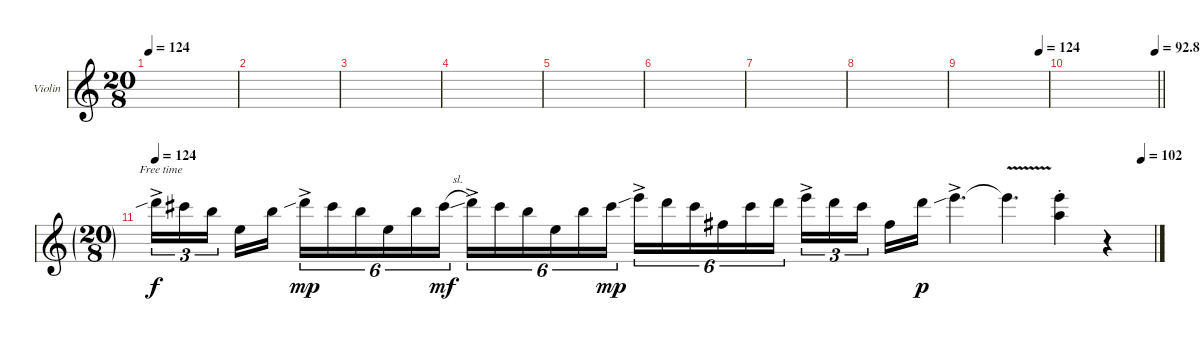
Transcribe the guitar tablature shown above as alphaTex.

\bracketExtendMode groupsimilarinstruments
\firstSystemTrackNameOrientation horizontal
\otherSystemsTrackNameOrientation horizontal
\track ("Violin (lead)" "Violin") {instrument violin}
\staff {score}
\tuning (E5 A4 D4 G3)
\ts (20 8)
\tempo 124
\clef g2
\ks c
|
|
|
|
|
|
|
|
\tempo (124 0.9)
|
\tempo (92.8353 0.975)
\barLineRight lightlight
|
\ft
\tempo 124
\tempo (102 0.9875)
\scale
0.333333 10.1{sib ac}.16{tu (3 2)} 9.1.16{tu (3 2)} 7.1.16{tu (3 2)} 7.2.16 7.1.16 10.1{sib ac}.16{tu (6 4) dy mp} 9.1.16{tu (6 4)} 7.1.16{tu (6 4)} 7.2.16{tu (6 4)} 7.1.16{tu (6 4)} 9.1{sl}.16{tu (6 4) dy mf} 10.1{ac}.16{tu (6 4)} 9.1.16{tu (6 4)} 7.1.16{tu (6 4)} 7.2.16{tu (6 4)} 7.1.16{tu (6 4)} 9.1.16{tu (6 4) dy mp} 12.1{sib ac}.16{tu (6 4)} 10.1.16{tu (6 4)} 9.1.16{tu (6 4)} 9.2.16{tu (6 4)} 9.1.16{tu (6 4)} 10.1.16{tu (6 4)} 12.1{ac}.16{tu (3 2)} 10.1.16{tu (3 2)} 9.1.16{tu (3 2)} 9.2.16 10.1.16{dy p} 12.1{sib ac}.4{d} 12.1{v t}.4{d} (12.1{st} 12.2{st}).4 r.4
